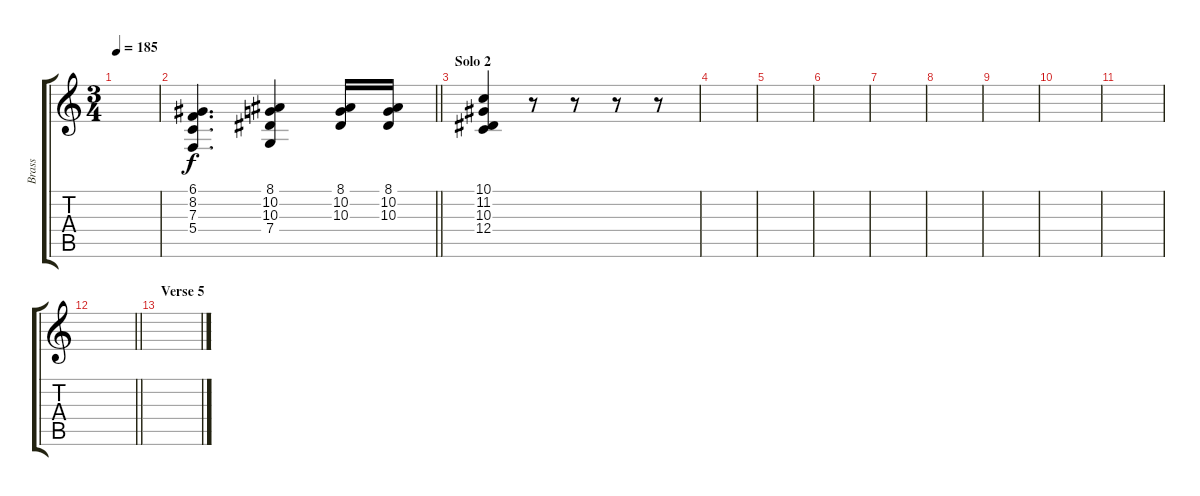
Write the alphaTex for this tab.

\track ("Brass" "Brass") {instrument brasssection}
\staff {score tabs}
\tuning (D4 A3 F3 C3 G2 D2) {hide}
\ts (3 4)
\tempo 185
\clef g2
\ks c
|
\barLineRight lightlight
(6.1 8.2 7.3 5.4).4{d} (8.1 10.2 10.3 7.4).4 (8.1 10.2 10.3).16 (8.1 10.2 10.3).16 |
\section ("" "Solo 2")
(10.1 11.2 10.3 12.4).4 r.8 r.8 r.8 r.8 |
|
|
|
|
|
|
|
|
\barLineRight lightlight
|
\section ("" "Verse 5")
